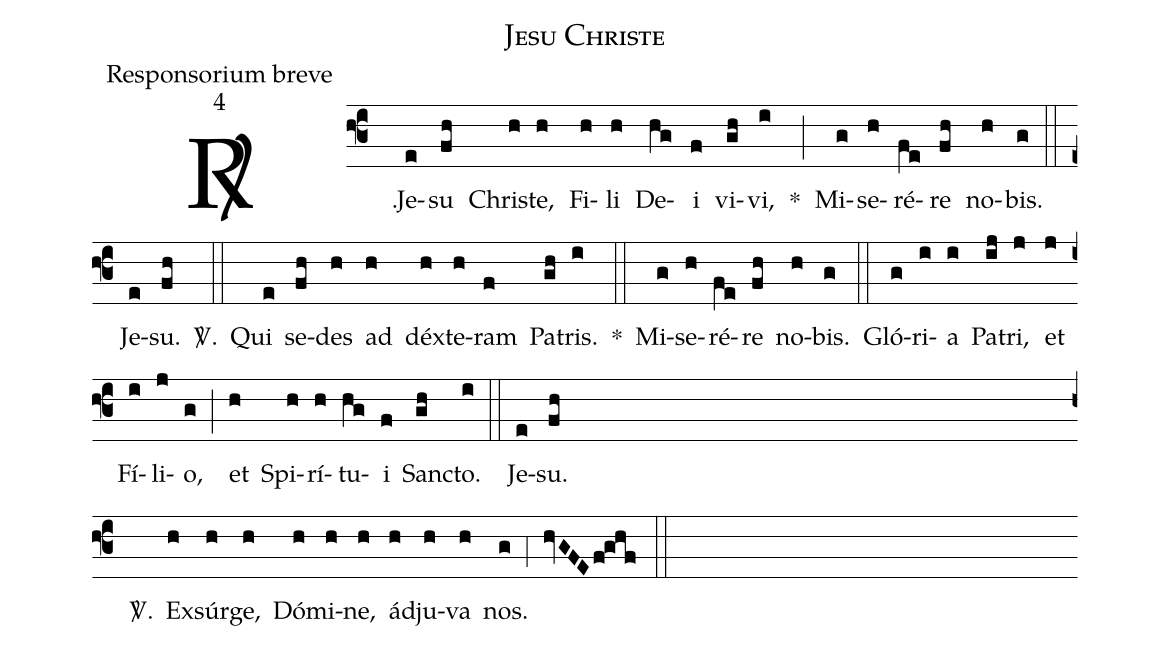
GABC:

name:Jesu Christe;
office-part:Responsorium breve;
mode:4;
%%
(f3) <sp>R/</sp>.() Je(e)su(fh) Chri(h)ste,(h) Fi(h)li(h) De(hg)i(f) vi(gh)vi,(i) *(;) Mi(g)se(h)ré(fe)re(fh) no(h)bis.(g) (::) Je(e)su.(fh) <sp>V/</sp>.(::) Qui(e) se(fh)des(h) ad(h) déx(h)te(h)ram(f) Pa(gh)tris.(i) *(::) Mi(g)se(h)ré(fe)re(fh) no(h)bis.(g) (::) Gló(g)ri(i)a(i) Pa(ij)tri,(j) et(j) Fí(i)li(j)o,(g) (;) et(h) Spi(h)rí(h)tu(hg)i(f) San(gh)cto.(i) (::) Je(e)su.(fh) (Z) <sp>V/</sp>.() Ex(h)súr(h)ge,(h) Dó(h)mi(h)ne,(h) ád(h)ju(h)va(h) nos.(g) (;4) (hvGFEf!ghf) (::)
